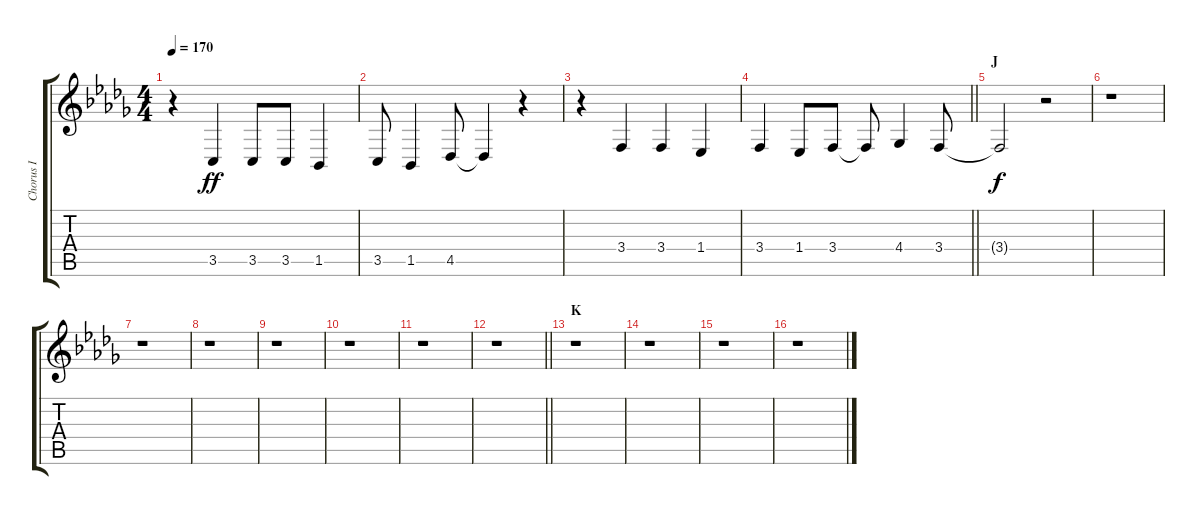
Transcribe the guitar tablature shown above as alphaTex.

\track ("Chorus I" "Chorus I") {instrument voiceoohs}
\staff {score tabs}
\tuning (E4 B3 G3 D3 A2 E2) {hide}
\ts (4 4)
\tempo 170
\clef g2
\ks db
r.4{dy ff} 3.5.4 3.5.8 3.5.8 1.5.4 |
3.5.8 1.5.4 4.5.8 4.5{t}.4 r.4 |
r.4 3.4.4 3.4.4 1.4.4 |
\barLineRight lightlight
3.4.4 1.4.8 3.4.8 3.4{t}.8 4.4.4 3.4.8 |
\section ("" "J")
3.4{t}.2{dy f} r.2 |
r.1 |
r.1 |
r.1 |
r.1 |
r.1 |
r.1 |
\barLineRight lightlight
r.1 |
\section ("" "K")
r.1 |
r.1 |
r.1 |
r.1
